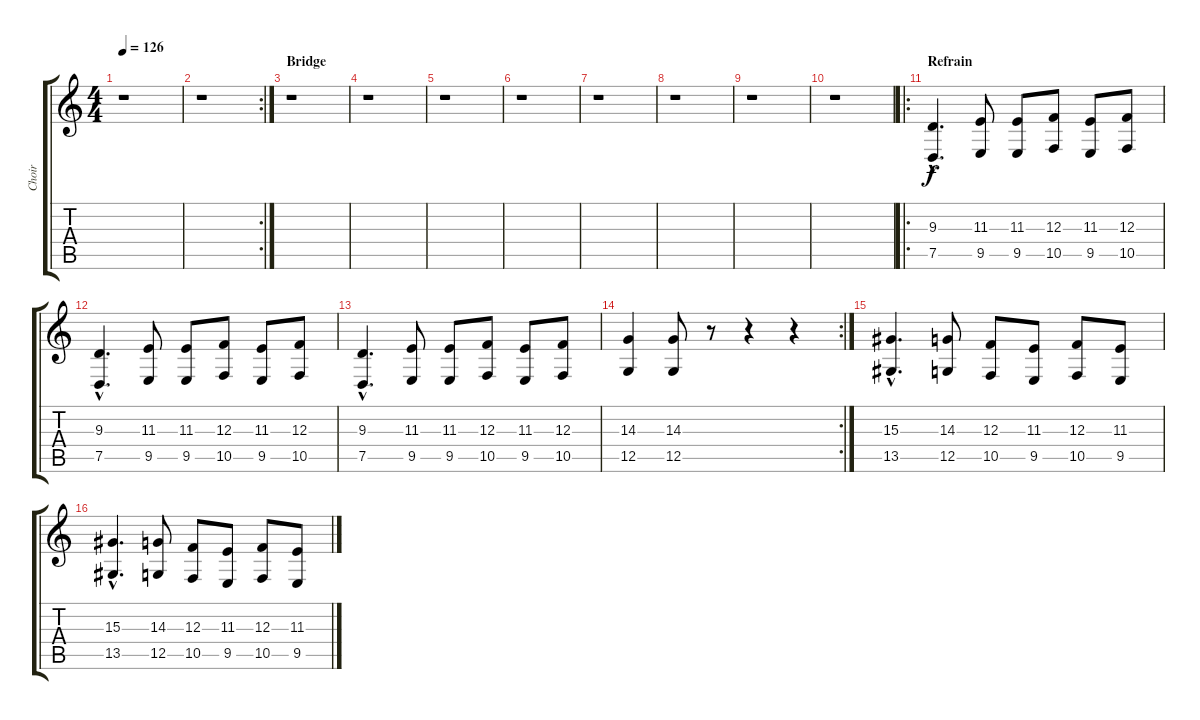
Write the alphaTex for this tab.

\track ("Choir" "Choir") {instrument choiraahs}
\staff {score tabs}
\tuning (D4 A3 F3 C3 G2 D2) {hide}
\ts (4 4)
\tempo 126
\clef g2
\ks c
r.1{dy f} |
\rc 2
r.1 |
\section ("" "Bridge")
r.1 |
r.1 |
r.1 |
r.1 |
r.1 |
r.1 |
r.1 |
r.1 |
\ro
\section ("" "Refrain")
(9.3{hac} 7.5{hac}).4{d} (11.3 9.5).8 (11.3 9.5).8 (12.3 10.5).8 (11.3 9.5).8 (12.3 10.5).8 |
(9.3{hac} 7.5{hac}).4{d} (11.3 9.5).8 (11.3 9.5).8 (12.3 10.5).8 (11.3 9.5).8 (12.3 10.5).8 |
(9.3{hac} 7.5{hac}).4{d} (11.3 9.5).8 (11.3 9.5).8 (12.3 10.5).8 (11.3 9.5).8 (12.3 10.5).8 |
\rc 2
(14.3 12.5).4 (14.3 12.5).8 r.8 r.4 r.4 |
(15.3{hac} 13.5{hac}).4{d} (14.3 12.5).8 (12.3 10.5).8 (11.3 9.5).8 (12.3 10.5).8 (11.3 9.5).8 |
(15.3{hac} 13.5{hac}).4{d} (14.3 12.5).8 (12.3 10.5).8 (11.3 9.5).8 (12.3 10.5).8 (11.3 9.5).8
